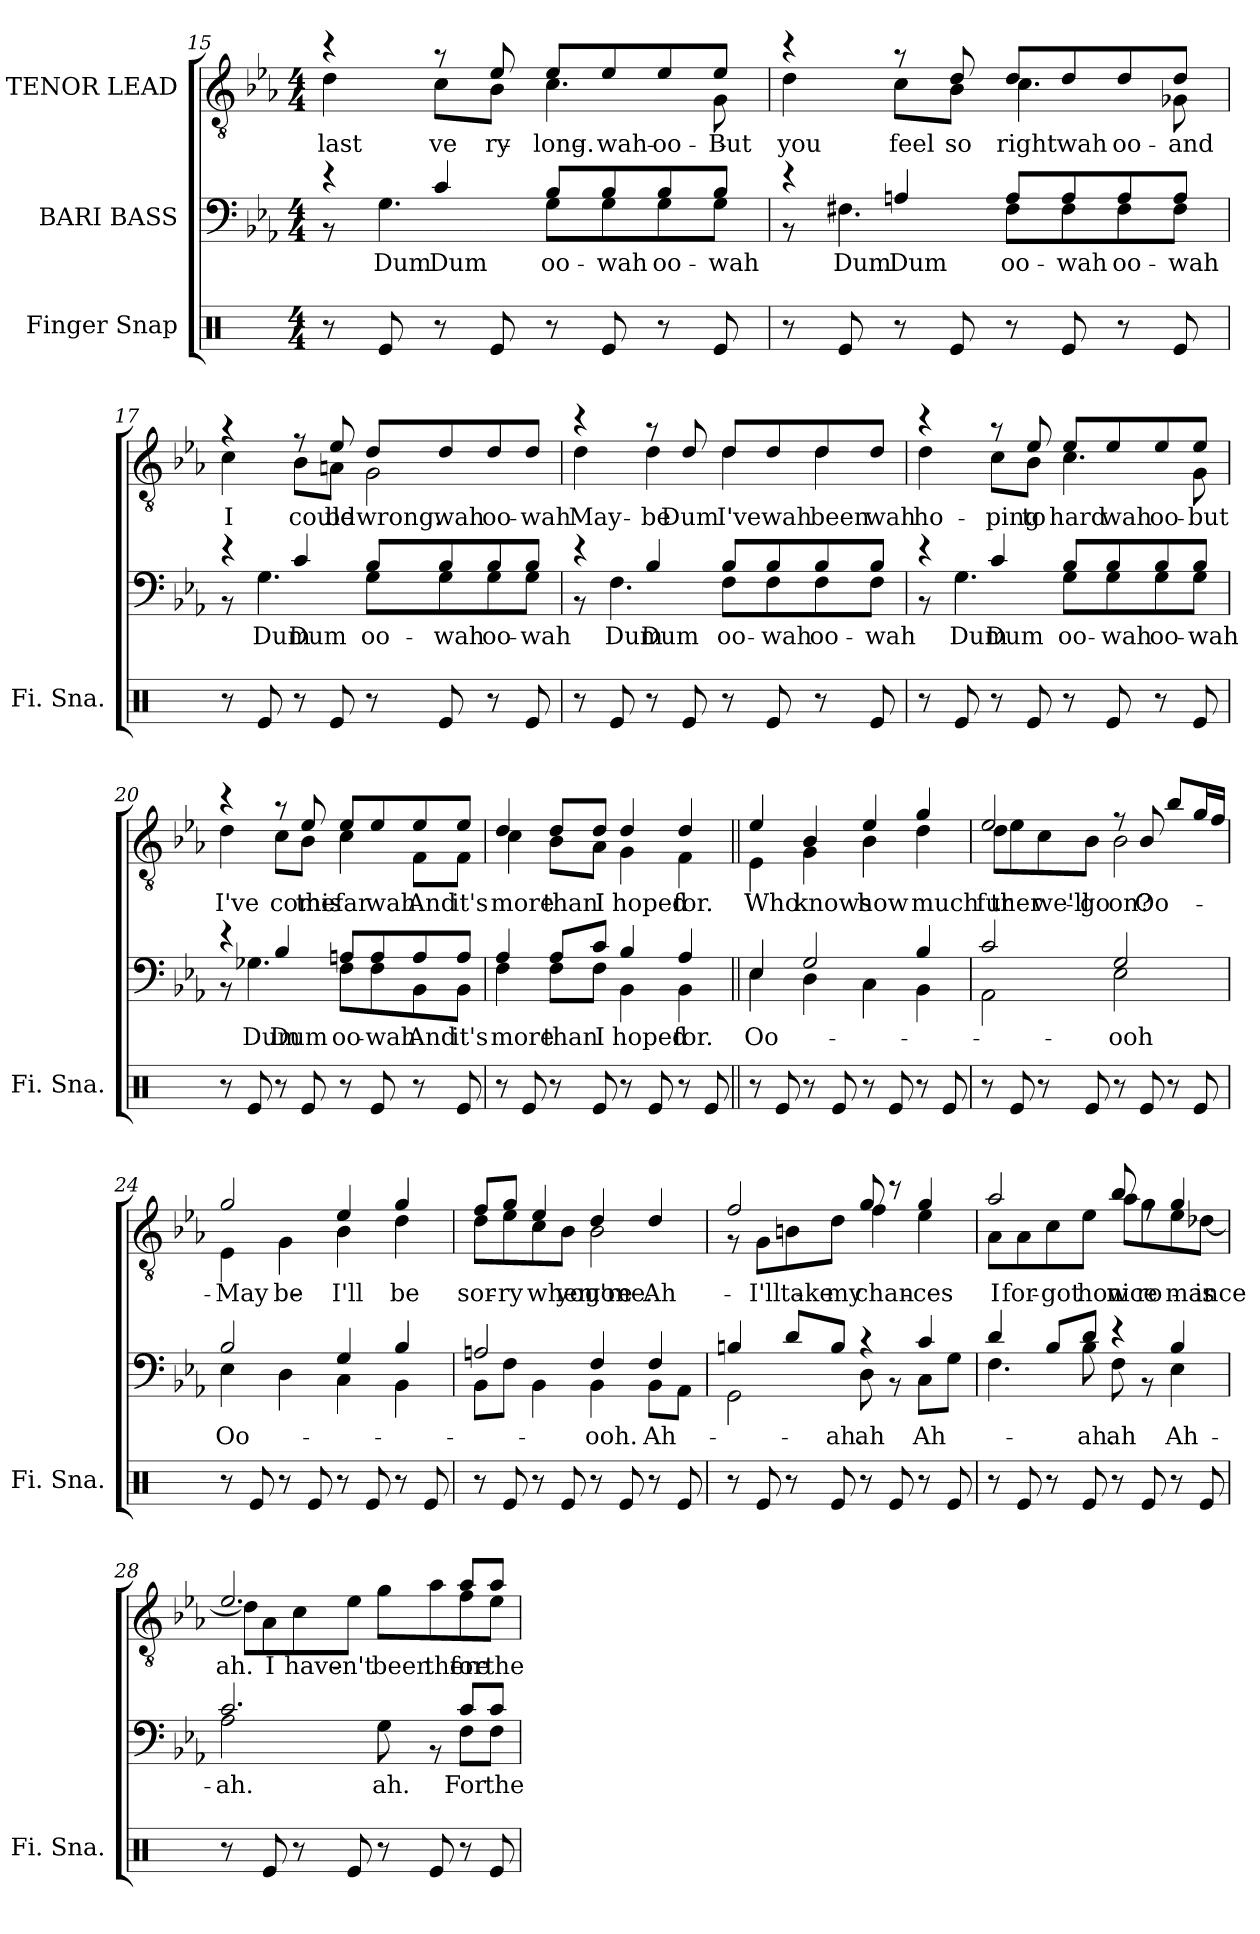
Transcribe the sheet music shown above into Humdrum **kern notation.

**kern	**kern	**text	**kern	**text
*part3	*part2	*part2	*part1	*part1
*staff3	*staff2	*staff2	*staff1	*staff1
*I"Finger Snap	*I"BARI BASS	*	*I"TENOR LEAD	*
*I'Fi. Sna.	*	*	*	*
*clefX	*clefF4	*	*clefGv2	*
*k[]	*k[b-e-a-]	*	*k[b-e-a-]	*
*M4/4	*M4/4	*	*M4/4	*
=15	=15	=15	=15	=15
*	*^	*	*^	*
8r	4r	8r	.	4r	4d\	last
8Re/	.	4.G\	Dum	.	.	.
8r	4c/	.	Dum	8r	8c\L	ve-
8Re/	.	.	.	8e-/	8B-\J	-ry
8r	8B-/L	8G\L	oo-	8e-/L	4.c\	long.
8Re/	8B-/	8G\	-wah	8e-/	.	-wah
8r	8B-/	8G\	oo-	8e-/	.	oo-
8Re/	8B-/J	8G\J	-wah	8e-/J	8G\	But
!!LO:PB:g=z	!!
=16	=16	=16	=16	=16	=16	=16
8r	4r	8r	.	4r	4d\	you
8Re/	.	4.F#X\	Dum	.	.	.
8r	4An/	.	Dum	8r	8c\L	feel
8Re/	.	.	.	8d/	8B-\J	so
8r	8A/L	8F#\L	oo-	8d/L	4.c\	right
8Re/	8A/	8F#\	-wah	8d/	.	-wah
8r	8A/	8F#\	oo-	8d/	.	oo-
8Re/	8A/J	8F#\J	-wah	8d/J	8G-X\	and
=17	=17	=17	=17	=17	=17	=17
8r	4r	8r	.	4r	4c\	I
8Re/	.	4.G\	Dum	.	.	.
8r	4c/	.	Dum	8r	8B-\L	could
8Re/	.	.	.	8e-/	8An\J	be
8r	8B-/L	8G\L	oo-	8d/L	2G\	wrong.
8Re/	8B-/	8G\	-wah	8d/	.	-wah
8r	8B-/	8G\	oo-	8d/	.	oo-
8Re/	8B-/J	8G\J	-wah	8d/J	.	-wah
!!LO:LB:g=z	!!
=18	=18	=18	=18	=18	=18	=18
8r	4r	8r	.	4r	4d\	May-
8Re/	.	4.F\	Dum	.	.	.
8r	4B-/	.	Dum	8r	4d\	-be
8Re/	.	.	.	8d/	.	Dum
8r	8B-/L	8F\L	oo-	8d/L	4d\	I've
8Re/	8B-/	8F\	-wah	8d/	.	-wah
8r	8B-/	8F\	oo-	8d/	4d\	been
8Re/	8B-/J	8F\J	-wah	8d/J	.	-wah
=19	=19	=19	=19	=19	=19	=19
8r	4r	8r	.	4r	4d\	ho-
8Re/	.	4.G\	Dum	.	.	.
8r	4c/	.	Dum	8r	8c\L	-ping
8Re/	.	.	.	8e-/	8B-\J	to
8r	8B-/L	8G\L	oo-	8e-/L	4.c\	hard
8Re/	8B-/	8G\	-wah	8e-/	.	-wah
8r	8B-/	8G\	oo-	8e-/	.	oo-
8Re/	8B-/J	8G\J	-wah	8e-/J	8G\	but
!!LO:LB:g=z	!!
=20	=20	=20	=20	=20	=20	=20
8r	4r	8r	.	4r	4d\	I've
8Re/	.	4.G-X\	Dum	.	.	.
8r	4B-/	.	Dum	8r	8c\L	come
8Re/	.	.	.	8e-/	8B-\J	this
8r	8An/L	8F\L	oo-	8e-/L	4c\	far
8Re/	8A/	8F\	-wah	8e-/	.	-wah
8r	8A/	8BB-\	And	8e-/	8F\L	And
8Re/	8A/J	8BB-\J	it's	8e-/J	8F\J	it's
=21	=21	=21	=21	=21	=21	=21
8r	4A-/	4F\	more	4d/	4c\	more
8Re/	.	.	.	.	.	.
8r	8A-/L	8F\L	than	8d/L	8B-\L	than
8Re/	8c/J	8F\J	I	8d/J	8A-\J	I
8r	4B-/	4BB-\	hoped	4d/	4G\	hoped
8Re/	.	.	.	.	.	.
8r	4A-/	4BB-\	for.	4d/	4F\	for.
8Re/	.	.	.	.	.	.
=22||	=22||	=22||	=22||	=22||	=22||	=22||
8r	4E-/	4E-\	Oo-	4e-/	4E-\	Who
8Re/	.	.	.	.	.	.
8r	2G/	4D\	.	4B-/	4G\	knows
8Re/	.	.	.	.	.	.
8r	.	4C\	.	4e-/	4B-\	how
8Re/	.	.	.	.	.	.
8r	4B-/	4BB-\	.	4g/	4d\	much
8Re/	.	.	.	.	.	.
!!LO:PB:g=z	!!
=23	=23	=23	=23	=23	=23	=23
8r	2c/	2AA-\	.	2e-/	8d\L	fur-
8Re/	.	.	.	.	8e-\	-ther
8r	.	.	.	.	8c\	we'll
8Re/	.	.	.	.	8B-\J	go
8r	2G/	2E-\	-ooh	8r	2B-\	on?
8Re/	.	.	.	8B-/	.	Oo-
8r	.	.	.	8b-/L	.	.
8Re/	.	.	.	16g/L	.	.
.	.	.	.	16f/JJ	.	.
=24	=24	=24	=24	=24	=24	=24
8r	2B-/	4E-\	Oo-	2g/	4E-\	May-
8Re/	.	.	.	.	.	.
8r	.	4D\	.	.	4G\	-be
8Re/	.	.	.	.	.	.
8r	4G/	4C\	.	4e-/	4B-\	I'll
8Re/	.	.	.	.	.	.
8r	4B-/	4BB-\	.	4g/	4d\	be
8Re/	.	.	.	.	.	.
!!LO:LB:g=z	!!
=25	=25	=25	=25	=25	=25	=25
8r	2An/	8BB-\L	.	8f/L	8d\L	sor-
8Re/	.	8F\J	.	8g/J	8e-\	-ry
8r	.	4BB-\	.	4e-/	8c\	when
8Re/	.	.	.	.	8B-\J	you're
8r	4F/	4BB-\	-ooh.	4d/	2B-\	gone.
8Re/	.	.	.	.	.	.
8r	4F/	8BB-\L	Ah-	4d/	.	Ah-
8Re/	.	8AA-\J	.	.	.	.
=26	=26	=26	=26	=26	=26	=26
8r	4Bn/	2GG\	.	2f/	8r	.
8Re/	.	.	.	.	8G\L	I'll
8r	8d/L	.	.	.	8Bn\	take
8Re/	8B/J	.	-ah.	.	8d\J	my
8r	4r	8D\	-ah	8g/	4f\	chan-
8Re/	.	8r	.	8r	.	.
8r	4c/	8C\L	Ah-	4g/	4e-\	-ces
8Re/	.	8G\J	.	.	.	.
!!LO:LB:g=z	!!
=27	=27	=27	=27	=27	=27	=27
8r	4d/	4.F\	.	2a-/	8A-\L	I
8Re/	.	.	.	.	8A-\	for-
8r	8B-/L	.	.	.	8c\	-got
8Re/	8d/J	8B-\	-ah.	.	8e-\J	how
8r	4r	8F\	-ah	8b-/	8a-\L	nice
8Re/	.	8r	.	8rf	8g\	ro-
8r	4B-/	4E-\	Ah-	4g/	8e-\	-mance
8Re/	.	.	.	.	[8d-X\J	is
=28	=28	=28	=28	=28	=28	=28
8r	2.c/	2A-\	-ah.	2.e-/	8d-\L]	-ah.
8Re/	.	.	.	.	8A-\	I
8r	.	.	.	.	8c\	have-
8Re/	.	.	.	.	8e-\J	-n't
8r	.	8G\	-ah.	.	8g\L	been
8Re/	.	8r	.	.	8a-\	there
8r	8c/L	8F\L	For	8a-/L	8f\	for
8Re/	8c/J	8F\J	the	8a-/J	8e-\J	the
*	*v	*v	*	*	*	*
*	*	*	*v	*v	*
=	=	=	=	=
*-	*-	*-	*-	*-
